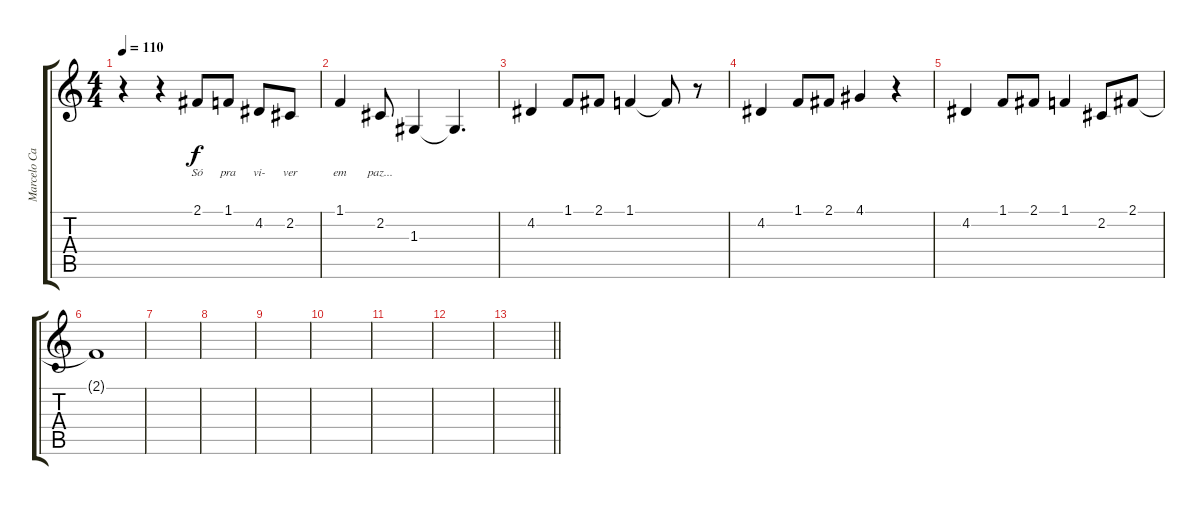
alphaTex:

\track ("Marcelo Camelo (voz)" "Marcelo Ca") {instrument lead6voice}
\staff {score tabs}
\tuning (E4 B3 G3 D3 A2 E2) {hide}
\ts (4 4)
\tempo 110
\clef g2
\ks c
r.4{dy f} r.4 2.1.8{lyrics (0 "Só") lyrics (1 "") lyrics (2 "") lyrics (3 "") lyrics (4 "")} 1.1.8{lyrics (0 "pra") lyrics (1 "") lyrics (2 "") lyrics (3 "") lyrics (4 "")} 4.2.8{lyrics (0 "vi-") lyrics (1 "") lyrics (2 "") lyrics (3 "") lyrics (4 "")} 2.2.8{lyrics (0 "ver") lyrics (1 "") lyrics (2 "") lyrics (3 "") lyrics (4 "")} |
1.1.4{lyrics (0 "em") lyrics (1 "") lyrics (2 "") lyrics (3 "") lyrics (4 "")} 2.2.8{lyrics (0 "paz...") lyrics (1 "") lyrics (2 "") lyrics (3 "") lyrics (4 "")} 1.3.4 1.3{t}.4{d} |
4.2.4 1.1.8 2.1.8 1.1.4 1.1{t}.8 r.8 |
4.2.4 1.1.8 2.1.8 4.1.4 r.4 |
4.2.4 1.1.8 2.1.8 1.1.4 2.2.8 2.1.8 |
2.1{t}.1 |
|
|
|
|
|
|
\barLineRight lightlight
